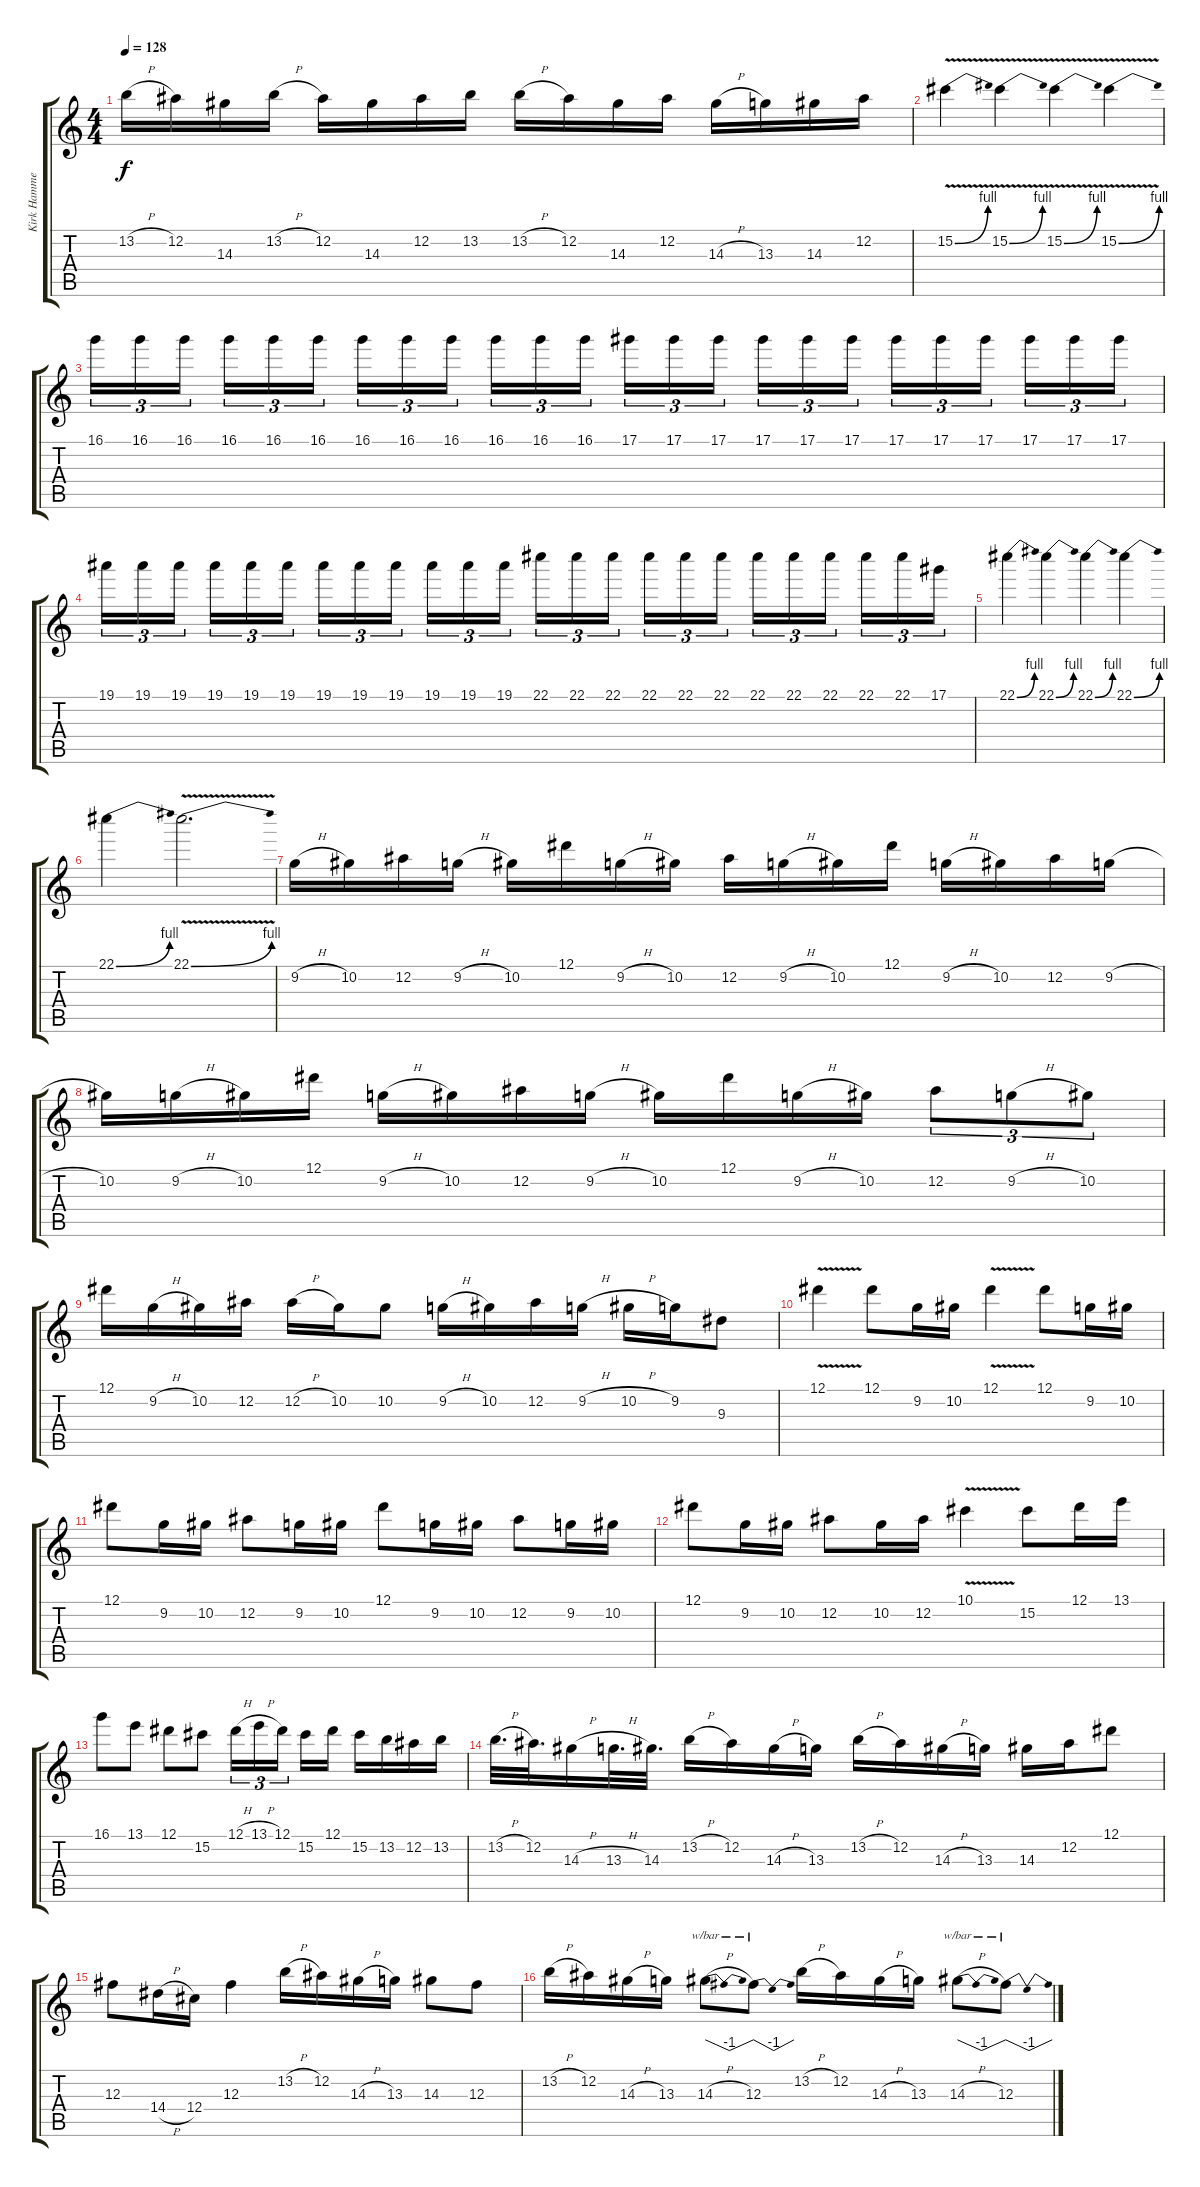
\track ("Kirk Hammett (Distortion Guitar)" "Kirk Hamme") {instrument overdrivenguitar}
\staff {score tabs}
\tuning (Eb4 Bb3 Gb3 Db3 Ab2 Eb2) {hide}
\ts (4 4)
\tempo 128
\clef g2
\ks c
13.2{h}.16{dy f} 12.2.16 14.3.16 13.2{h}.16 12.2.16 14.3.16 12.2.16 13.2.16 13.2{h}.16 12.2.16 14.3.16 12.2.16 14.3{h}.16 13.3.16 14.3.16 12.2.16 |
15.2{be (bend 0 0 60 4) v}.4 15.2{be (bend 0 0 60 4) v}.4 15.2{be (bend 0 0 60 4) v}.4 15.2{be (bend 0 0 60 4) v}.4 |
16.1.16{tu (3 2)} 16.1.16{tu (3 2)} 16.1.16{tu (3 2)} 16.1.16{tu (3 2)} 16.1.16{tu (3 2)} 16.1.16{tu (3 2)} 16.1.16{tu (3 2)} 16.1.16{tu (3 2)} 16.1.16{tu (3 2)} 16.1.16{tu (3 2)} 16.1.16{tu (3 2)} 16.1.16{tu (3 2)} 17.1.16{tu (3 2)} 17.1.16{tu (3 2)} 17.1.16{tu (3 2)} 17.1.16{tu (3 2)} 17.1.16{tu (3 2)} 17.1.16{tu (3 2)} 17.1.16{tu (3 2)} 17.1.16{tu (3 2)} 17.1.16{tu (3 2)} 17.1.16{tu (3 2)} 17.1.16{tu (3 2)} 17.1.16{tu (3 2)} |
19.1.16{tu (3 2)} 19.1.16{tu (3 2)} 19.1.16{tu (3 2)} 19.1.16{tu (3 2)} 19.1.16{tu (3 2)} 19.1.16{tu (3 2)} 19.1.16{tu (3 2)} 19.1.16{tu (3 2)} 19.1.16{tu (3 2)} 19.1.16{tu (3 2)} 19.1.16{tu (3 2)} 19.1.16{tu (3 2)} 22.1.16{tu (3 2)} 22.1.16{tu (3 2)} 22.1.16{tu (3 2)} 22.1.16{tu (3 2)} 22.1.16{tu (3 2)} 22.1.16{tu (3 2)} 22.1.16{tu (3 2)} 22.1.16{tu (3 2)} 22.1.16{tu (3 2)} 22.1.16{tu (3 2)} 22.1.16{tu (3 2)} 17.1.16{tu (3 2)} |
22.1{be (bend 0 0 60 4)}.4 22.1{be (bend 0 0 60 4)}.4 22.1{be (bend 0 0 60 4)}.4 22.1{be (bend 0 0 60 4)}.4 |
22.1{be (bend 0 0 60 4)}.4 22.1{be (bend 0 0 60 4) v}.2{d} |
9.2{h}.16 10.2.16 12.2.16 9.2{h}.16 10.2.16 12.1.16 9.2{h}.16 10.2.16 12.2.16 9.2{h}.16 10.2.16 12.1.16 9.2{h}.16 10.2.16 12.2.16 9.2{h}.16 |
10.2.16 9.2{h}.16 10.2.16 12.1.16 9.2{h}.16 10.2.16 12.2.16 9.2{h}.16 10.2.16 12.1.16 9.2{h}.16 10.2.16 12.2.8{tu (3 2)} 9.2{h}.8{tu (3 2)} 10.2.8{tu (3 2)} |
12.1.16 9.2{h}.16 10.2.16 12.2.16 12.2{h}.16 10.2.16 10.2.8 9.2{h}.16 10.2.16 12.2.16 9.2{h}.16 10.2{h}.16 9.2.16 9.3.8 |
12.1{v}.4 12.1.8 9.2.16 10.2.16 12.1{v}.4 12.1.8 9.2.16 10.2.16 |
12.1.8 9.2.16 10.2.16 12.2.8 9.2.16 10.2.16 12.1.8 9.2.16 10.2.16 12.2.8 9.2.16 10.2.16 |
12.1.8 9.2.16 10.2.16 12.2.8 10.2.16 12.2.16 10.1{v}.4 15.2.8 12.1.16 13.1.16 |
16.1.8 13.1.8 12.1.8 15.2.8 12.1{h}.16{tu (3 2)} 13.1{h}.16{tu (3 2)} 12.1.16{tu (3 2)} 15.2.16 12.1.16 15.2.16 13.2.16 12.2.16 13.2.16 |
13.2{h}.32{d} 12.2.32{d} 14.3{h}.16 13.3{h}.32{d} 14.3.32{d} 13.2{h}.16 12.2.16 14.3{h}.16 13.3.16 13.2{h}.16 12.2.16 14.3{h}.16 13.3.16 14.3.16 12.2.16 12.1.8 |
12.3.8 14.4{h}.16 12.4.16 12.3.4 13.2{h}.16 12.2.16 14.3{h}.16 13.3.16 14.3.8 12.3.8 |
13.2{h}.16 12.2.16 14.3{h}.16 13.3.16 14.3{h}.8{tbe (dip default 0 0 30 -4 60 0)} 12.3.8{tbe (dip default 0 0 30 -4 60 0)} 13.2{h}.16 12.2.16 14.3{h}.16 13.3.16 14.3{h}.8{tbe (dip default 0 0 30 -4 60 0)} 12.3.8{tbe (dip default 0 0 30 -4 60 0)}
